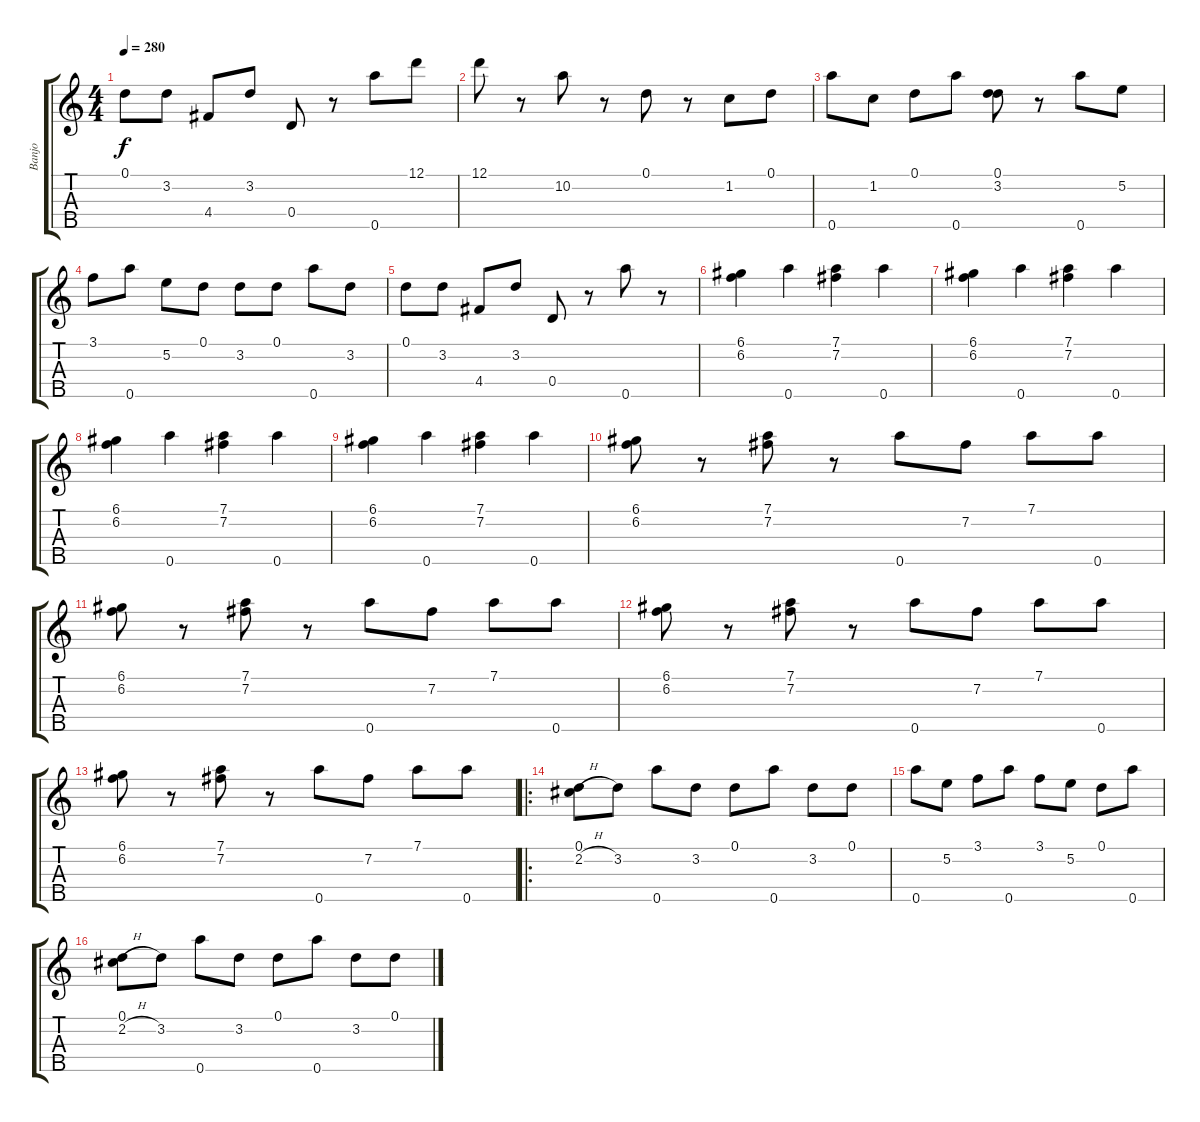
\track ("Banjo" "Banjo") {instrument banjo}
\staff {score tabs}
\tuning (D4 B3 G3 D3 A4) {hide}
\displaytranspose 12
\ts (4 4)
\tempo 280
\clef g2
\ks c
0.1.8{dy f} 3.2.8 4.4.8 3.2.8 0.4.8 r.8 0.5.8 12.1.8 |
12.1.8 r.8 10.2.8 r.8 0.1.8 r.8 1.2.8 0.1.8 |
0.5.8 1.2.8 0.1.8 0.5.8 (0.1 3.2).8 r.8 0.5.8 5.2.8 |
3.1.8 0.5.8 5.2.8 0.1.8 3.2.8 0.1.8 0.5.8 3.2.8 |
0.1.8 3.2.8 4.4.8 3.2.8 0.4.8 r.8 0.5.8 r.8 |
(6.1 6.2).4 0.5.4 (7.1 7.2).4 0.5.4 |
(6.1 6.2).4 0.5.4 (7.1 7.2).4 0.5.4 |
(6.1 6.2).4 0.5.4 (7.1 7.2).4 0.5.4 |
(6.1 6.2).4 0.5.4 (7.1 7.2).4 0.5.4 |
(6.1 6.2).8 r.8 (7.1 7.2).8 r.8 0.5.8 7.2.8 7.1.8 0.5.8 |
(6.1 6.2).8 r.8 (7.1 7.2).8 r.8 0.5.8 7.2.8 7.1.8 0.5.8 |
(6.1 6.2).8 r.8 (7.1 7.2).8 r.8 0.5.8 7.2.8 7.1.8 0.5.8 |
(6.1 6.2).8 r.8 (7.1 7.2).8 r.8 0.5.8 7.2.8 7.1.8 0.5.8 |
\ro
(0.1 2.2{h}).8 3.2.8 0.5.8 3.2.8 0.1.8 0.5.8 3.2.8 0.1.8 |
0.5.8 5.2.8 3.1.8 0.5.8 3.1.8 5.2.8 0.1.8 0.5.8 |
(0.1 2.2{h}).8 3.2.8 0.5.8 3.2.8 0.1.8 0.5.8 3.2.8 0.1.8
